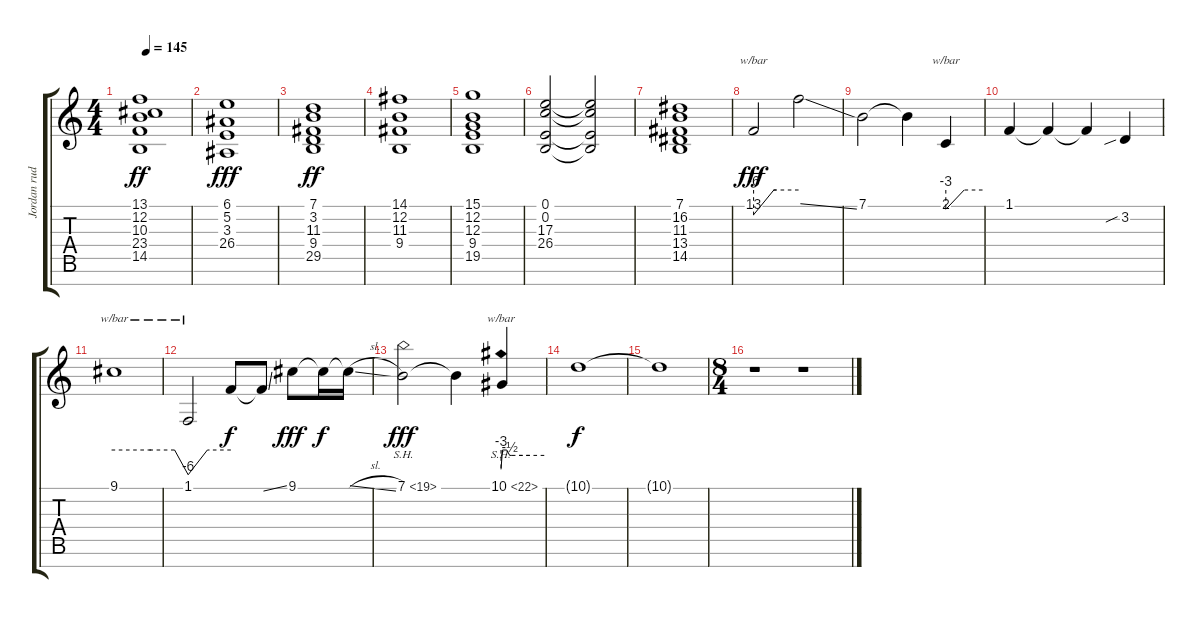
\track ("Jordan rudess" "Jordan rud") {instrument stringensemble1}
\staff {score tabs}
\tuning (E4 B3 G3 D3 A2 E2 B1) {hide}
\ts (4 4)
\tempo 145
\clef g2
\ks c
(13.1 12.2 10.3 23.4 14.5).1{dy ff} |
(6.1 5.2 3.3 26.4).1{dy fff} |
(7.1 3.2 11.3 9.4 29.5).1{dy ff} |
(14.1 12.2 11.3 9.4).1{volume 9 instrument stringensemble1} |
(15.1 12.2 12.3 9.4 19.5).1 |
(0.1 0.2 17.3 26.4).2 (0.1{t} 0.2{t} 17.3{t} 26.4{t}).2 |
(7.1 16.2 11.3 13.4 14.5).1 |
13.1.2{tbe (custom default 0 -24 27 0 30 0 60 0) dy fff volume 12 instrument lead1square} 13.1{ss t}.2 |
7.1.2 7.1{t}.4 2.1.4{tbe (custom default 0 -12 30 0 60 0)} |
1.1.4 1.1{t}.4 1.1{t}.4 3.2{sib}.4 |
9.1.1{tbe (custom default 0 0 30 0 49 0 60 -24)} |
1.1.2{tbe (custom default 0 -24 27 0 30 0 60 0) volume 12 instrument lead1square} 1.1{t}.8{dy f} 1.1{ss t}.8 9.1.8{dy fff} 9.1{t}.16{dy f} 9.1{sl t}.16 |
7.1{sh 12}.2{dy fff} 7.1{t}.4 10.1{sh 12}.4{tbe (custom default 0 -12 2 0 8 0 12 -2 15 -2 30 -2 40 -2 60 -2)} |
10.1{t}.1{dy f} |
10.1{t}.1 |
\ts (8 4)
r.1 r.1
